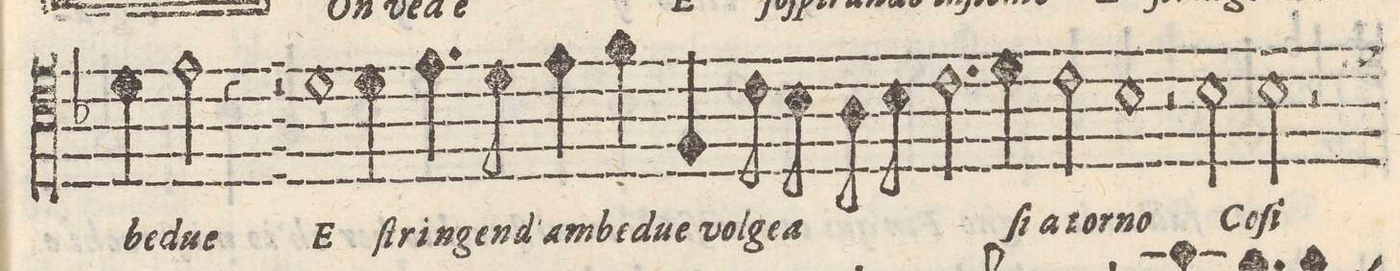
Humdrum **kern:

**kern	**text
*I"TENORE	*
*clefC4	*
*k[b-]	*
*met(c)	*
*M2/1	*
4d\	-be-
2e\	-due
4r	.
=8-	=8-
2r	.
1d	E
4d\	ſtrin-
4.e\	-gen-
=9-	=9-
8d\	-d`am-
4e\	-be-
4f\	-due
4F/	vol-
8c\	-ge-
8B-\	-a-
8A\	.
8B-\	.
2.c\	.
=10-	=10-
4d\	-ſi
2c\	a-
1B-	-torno
=11-	=11-
2r	.
2B-\	Co-
2B-\	-ſi
2r	.
=12-	=12-
*-	*-
